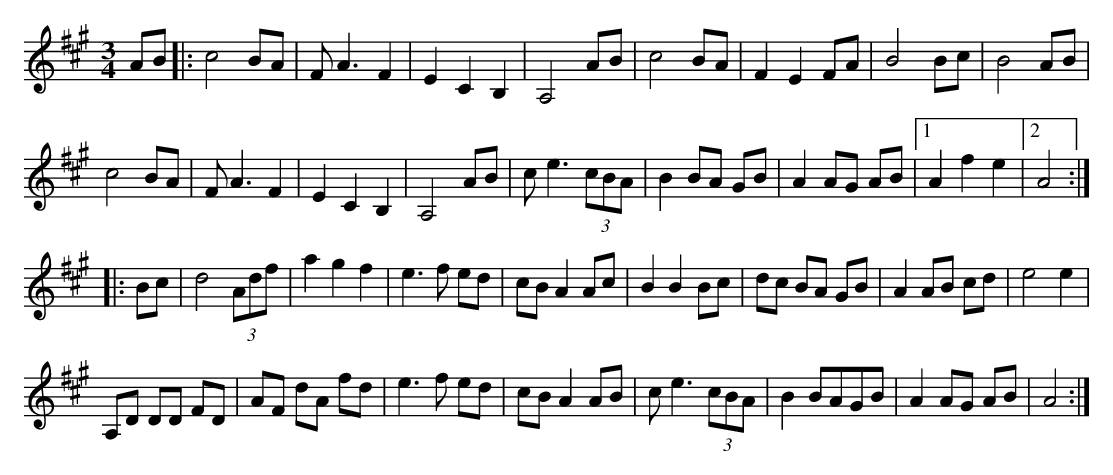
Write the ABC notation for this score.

X:1
M:3/4
K:A
AB|:c4 BA|FA3 F2|E2C2B,2|A,4 AB|c4 BA|F2 E2 FA|B4Bc|B4 AB|
c4 BA|FA3 F2|E2C2B,2|A,4 AB|c e3 (3cBA|B2 BA GB|A2 AG AB |1 A2 f2 e2 |2 A4:|
|:Bc|d4(3Adf|a2g2f2|e3f ed|cB A2 Ac|B2 B2 Bc|dc BA GB|A2 AB cd|e4 e2|
A,D DD FD|AF dA fd|e3f ed|cB A2 AB|ce3 (3cBA|B2 BAGB|A2AG AB | A4:|
